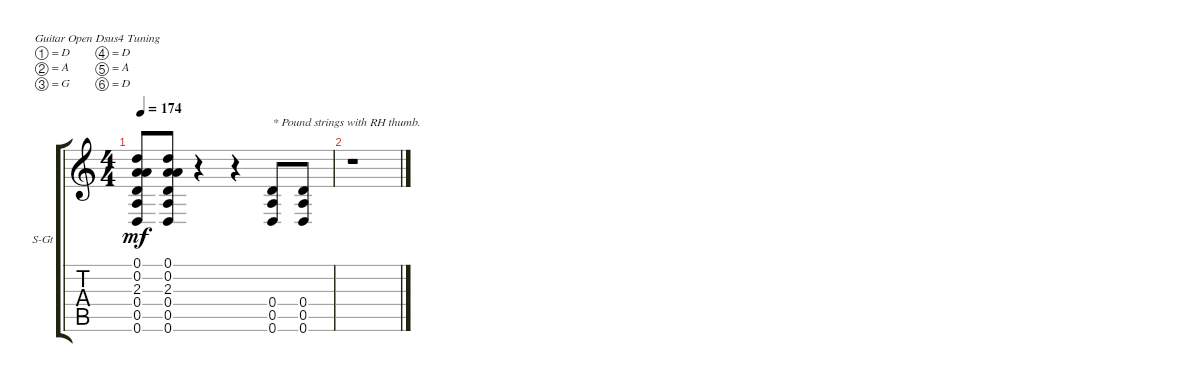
\defaultSystemsLayout 4
\bracketExtendMode groupsimilarinstruments
\firstSystemTrackNameOrientation horizontal
\otherSystemsTrackNameOrientation horizontal
\track ("Steel Guitar" "S-Gt") {instrument acousticguitarsteel}
\staff {score tabs}
\tuning (D4 A3 G3 D3 A2 D2)
\ts (4 4)
\tempo 174
\clef g2
\scale
0.310997
\ks c
(0.1 2.3 0.2 0.4 0.5 0.6).8{dy mf} (0.1 0.2 2.3 0.6 0.5 0.4).8 r.4 r.4 (0.6 0.5 0.4).8{txt "* Pound strings with RH thumb."} (0.4 0.5 0.6).8 |
\scale
0.088886 r.1
